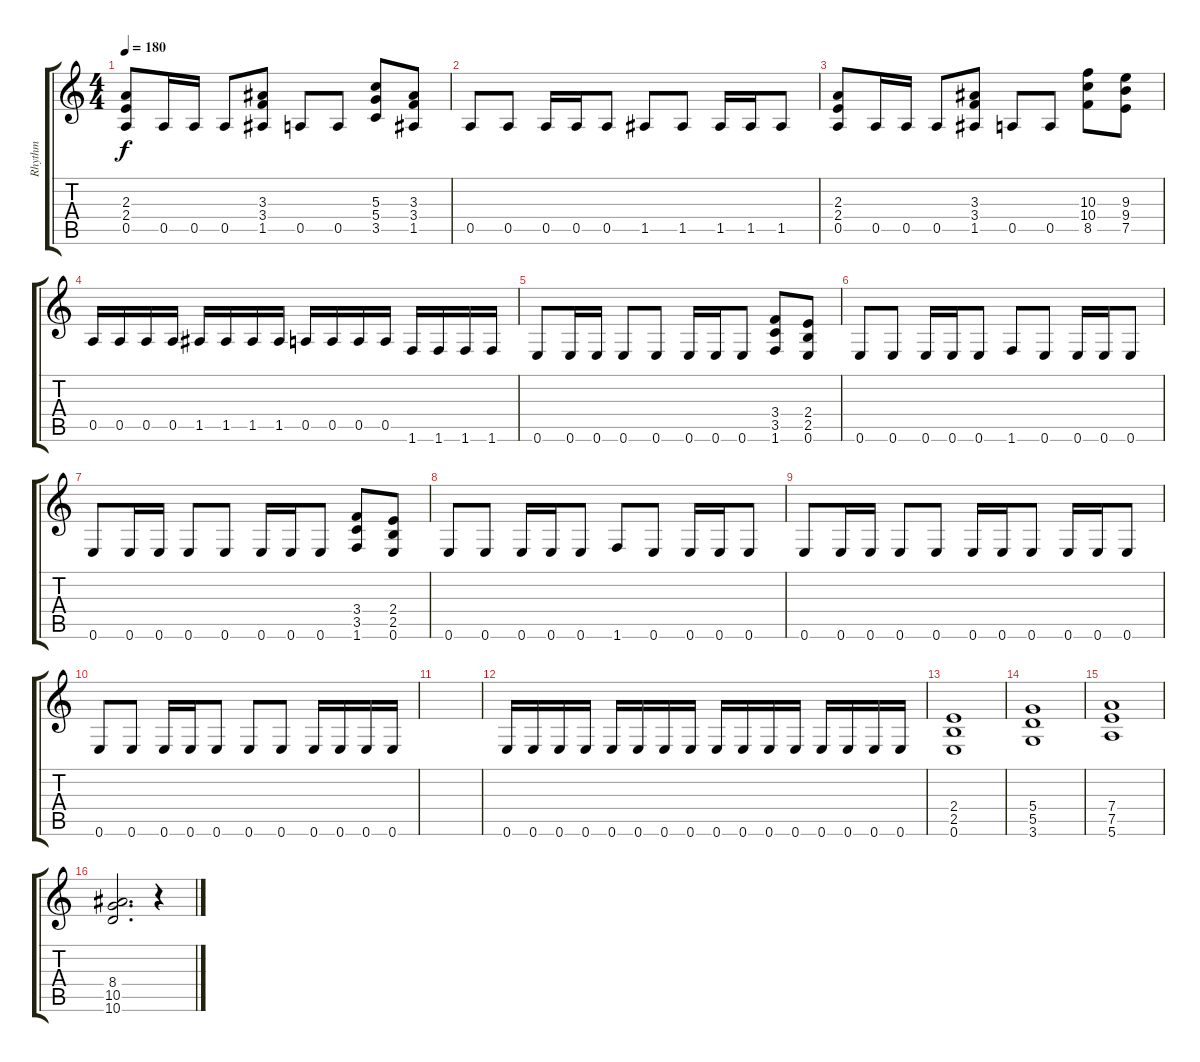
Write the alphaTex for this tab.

\track ("Rhythm" "Rhythm") {instrument distortionguitar}
\staff {score tabs}
\tuning (E4 B3 G3 D3 A2 E2) {hide}
\ts (4 4)
\tempo 180
\clef g2
\ks c
(2.3 2.4 0.5).8{dy f} 0.5.16 0.5.16 0.5.8 (3.3 3.4 1.5).8 0.5.8 0.5.8 (5.3 5.4 3.5).8 (3.3 3.4 1.5).8 |
0.5.8 0.5.8 0.5.16 0.5.16 0.5.8 1.5.8 1.5.8 1.5.16 1.5.16 1.5.8 |
(2.3 2.4 0.5).8 0.5.16 0.5.16 0.5.8 (3.3 3.4 1.5).8 0.5.8 0.5.8 (10.3 10.4 8.5).8 (9.3 9.4 7.5).8 |
0.5.16 0.5.16 0.5.16 0.5.16 1.5.16 1.5.16 1.5.16 1.5.16 0.5.16 0.5.16 0.5.16 0.5.16 1.6.16 1.6.16 1.6.16 1.6.16 |
0.6.8 0.6.16 0.6.16 0.6.8 0.6.8 0.6.16 0.6.16 0.6.8 (3.4 3.5 1.6).8 (2.4 2.5 0.6).8 |
0.6.8 0.6.8 0.6.16 0.6.16 0.6.8 1.6.8 0.6.8 0.6.16 0.6.16 0.6.8 |
0.6.8 0.6.16 0.6.16 0.6.8 0.6.8 0.6.16 0.6.16 0.6.8 (3.4 3.5 1.6).8 (2.4 2.5 0.6).8 |
0.6.8 0.6.8 0.6.16 0.6.16 0.6.8 1.6.8 0.6.8 0.6.16 0.6.16 0.6.8 |
0.6.8 0.6.16 0.6.16 0.6.8 0.6.8 0.6.16 0.6.16 0.6.8 0.6.16 0.6.16 0.6.8 |
0.6.8 0.6.8 0.6.16 0.6.16 0.6.8 0.6.8 0.6.8 0.6.16 0.6.16 0.6.16 0.6.16 |
|
0.6.16 0.6.16 0.6.16 0.6.16 0.6.16 0.6.16 0.6.16 0.6.16 0.6.16 0.6.16 0.6.16 0.6.16 0.6.16 0.6.16 0.6.16 0.6.16 |
(2.4 2.5 0.6).1 |
(5.4 5.5 3.6).1 |
(7.4 7.5 5.6).1 |
(8.4 10.5 10.6).2{d} r.4
